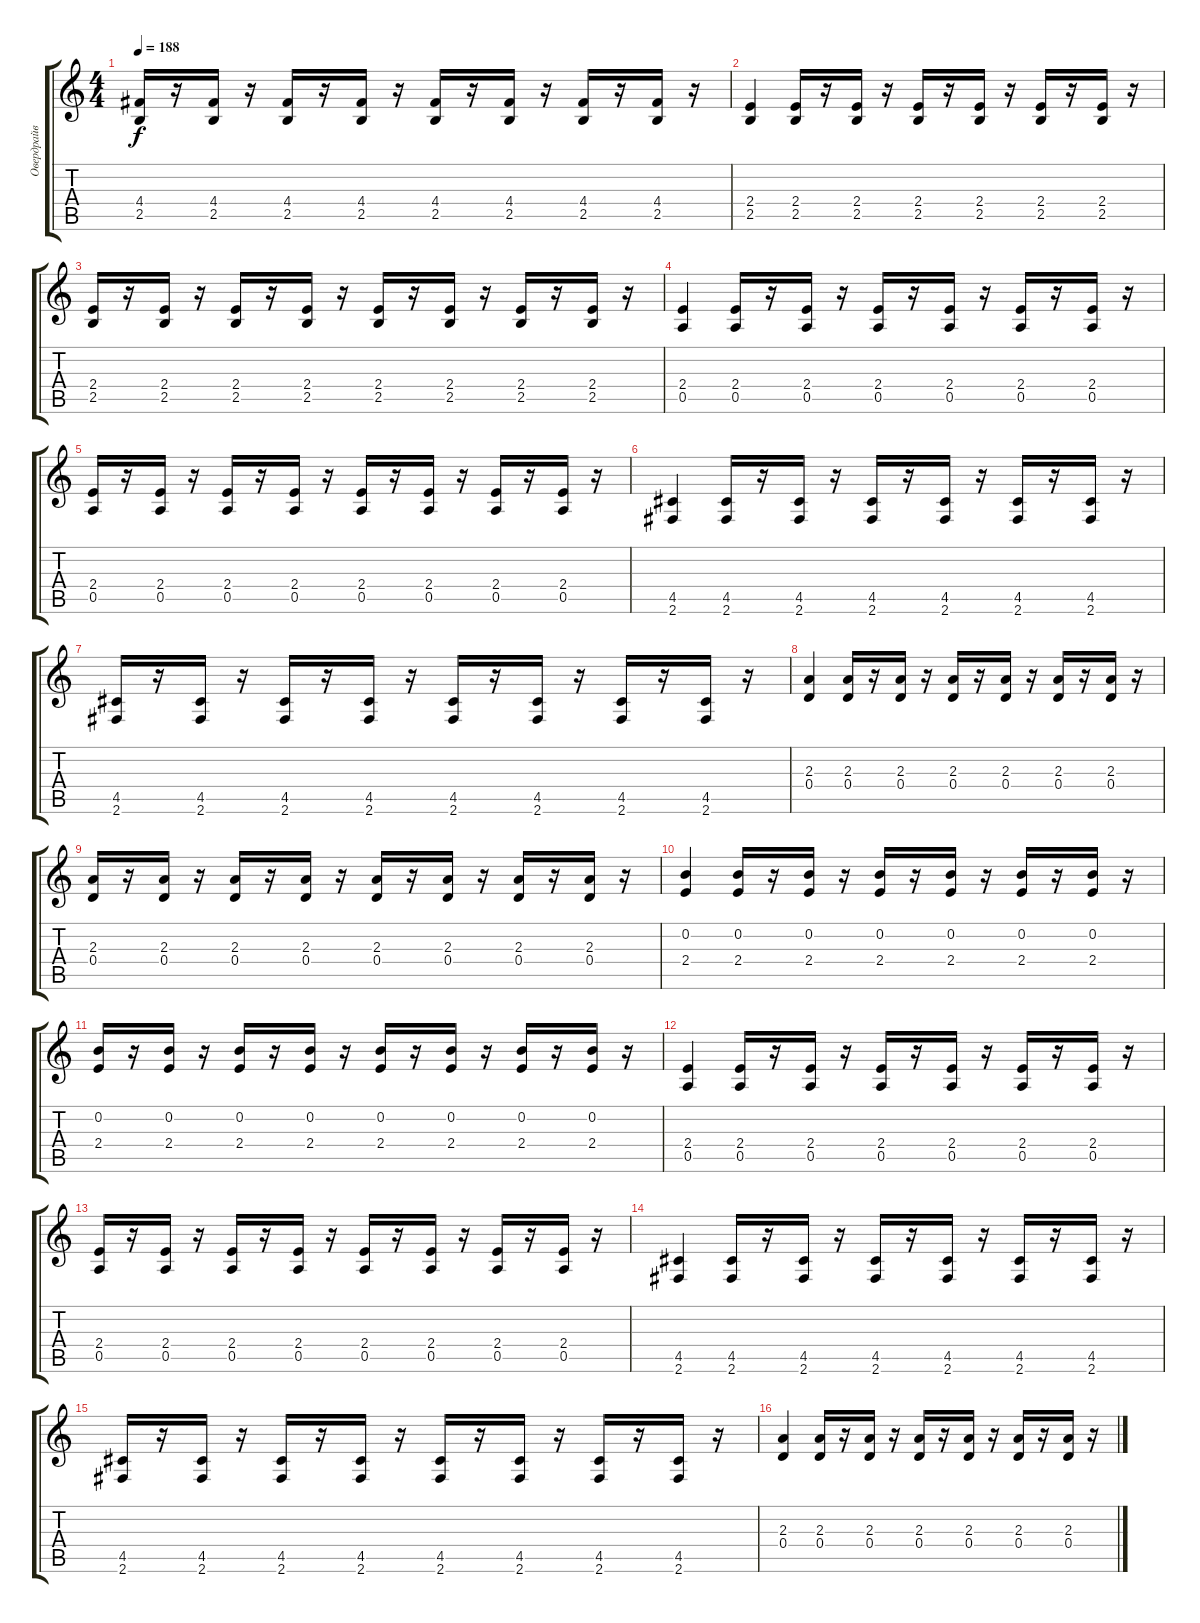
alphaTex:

\track ("Овердрайв" "Овердрайв") {instrument overdrivenguitar}
\staff {score tabs}
\tuning (E4 B3 G3 D3 A2 E2) {hide}
\ts (4 4)
\tempo 188
\clef g2
\ks c
(4.4 2.5).16{dy f} r.16 (4.4 2.5).16 r.16 (4.4 2.5).16 r.16 (4.4 2.5).16 r.16 (4.4 2.5).16 r.16 (4.4 2.5).16 r.16 (4.4 2.5).16 r.16 (4.4 2.5).16 r.16 |
(2.4 2.5).4 (2.4 2.5).16 r.16 (2.4 2.5).16 r.16 (2.4 2.5).16 r.16 (2.4 2.5).16 r.16 (2.4 2.5).16 r.16 (2.4 2.5).16 r.16 |
(2.4 2.5).16 r.16 (2.4 2.5).16 r.16 (2.4 2.5).16 r.16 (2.4 2.5).16 r.16 (2.4 2.5).16 r.16 (2.4 2.5).16 r.16 (2.4 2.5).16 r.16 (2.4 2.5).16 r.16 |
(2.4 0.5).4 (2.4 0.5).16 r.16 (2.4 0.5).16 r.16 (2.4 0.5).16 r.16 (2.4 0.5).16 r.16 (2.4 0.5).16 r.16 (2.4 0.5).16 r.16 |
(2.4 0.5).16 r.16 (2.4 0.5).16 r.16 (2.4 0.5).16 r.16 (2.4 0.5).16 r.16 (2.4 0.5).16 r.16 (2.4 0.5).16 r.16 (2.4 0.5).16 r.16 (2.4 0.5).16 r.16 |
(4.5 2.6).4 (4.5 2.6).16 r.16 (4.5 2.6).16 r.16 (4.5 2.6).16 r.16 (4.5 2.6).16 r.16 (4.5 2.6).16 r.16 (4.5 2.6).16 r.16 |
(4.5 2.6).16 r.16 (4.5 2.6).16 r.16 (4.5 2.6).16 r.16 (4.5 2.6).16 r.16 (4.5 2.6).16 r.16 (4.5 2.6).16 r.16 (4.5 2.6).16 r.16 (4.5 2.6).16 r.16 |
(2.3 0.4).4 (2.3 0.4).16 r.16 (2.3 0.4).16 r.16 (2.3 0.4).16 r.16 (2.3 0.4).16 r.16 (2.3 0.4).16 r.16 (2.3 0.4).16 r.16 |
(2.3 0.4).16 r.16 (2.3 0.4).16 r.16 (2.3 0.4).16 r.16 (2.3 0.4).16 r.16 (2.3 0.4).16 r.16 (2.3 0.4).16 r.16 (2.3 0.4).16 r.16 (2.3 0.4).16 r.16 |
(0.2 2.4).4 (0.2 2.4).16 r.16 (0.2 2.4).16 r.16 (0.2 2.4).16 r.16 (0.2 2.4).16 r.16 (0.2 2.4).16 r.16 (0.2 2.4).16 r.16 |
(0.2 2.4).16 r.16 (0.2 2.4).16 r.16 (0.2 2.4).16 r.16 (0.2 2.4).16 r.16 (0.2 2.4).16 r.16 (0.2 2.4).16 r.16 (0.2 2.4).16 r.16 (0.2 2.4).16 r.16 |
(2.4 0.5).4 (2.4 0.5).16 r.16 (2.4 0.5).16 r.16 (2.4 0.5).16 r.16 (2.4 0.5).16 r.16 (2.4 0.5).16 r.16 (2.4 0.5).16 r.16 |
(2.4 0.5).16 r.16 (2.4 0.5).16 r.16 (2.4 0.5).16 r.16 (2.4 0.5).16 r.16 (2.4 0.5).16 r.16 (2.4 0.5).16 r.16 (2.4 0.5).16 r.16 (2.4 0.5).16 r.16 |
(4.5 2.6).4 (4.5 2.6).16 r.16 (4.5 2.6).16 r.16 (4.5 2.6).16 r.16 (4.5 2.6).16 r.16 (4.5 2.6).16 r.16 (4.5 2.6).16 r.16 |
(4.5 2.6).16 r.16 (4.5 2.6).16 r.16 (4.5 2.6).16 r.16 (4.5 2.6).16 r.16 (4.5 2.6).16 r.16 (4.5 2.6).16 r.16 (4.5 2.6).16 r.16 (4.5 2.6).16 r.16 |
(2.3 0.4).4 (2.3 0.4).16 r.16 (2.3 0.4).16 r.16 (2.3 0.4).16 r.16 (2.3 0.4).16 r.16 (2.3 0.4).16 r.16 (2.3 0.4).16 r.16
